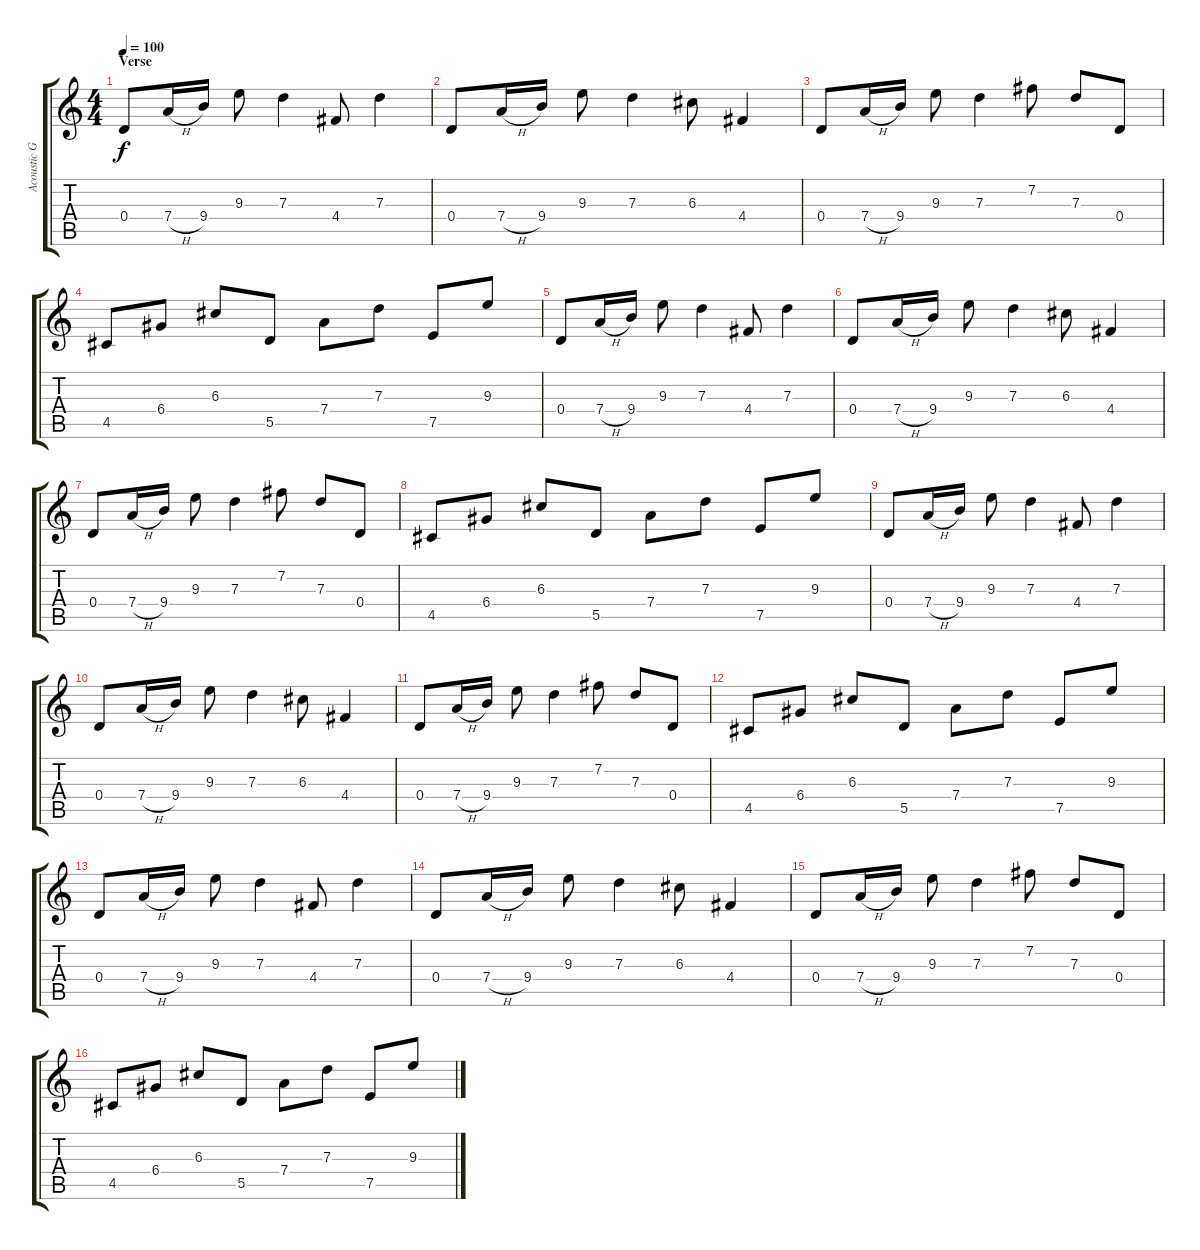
\track ("Acoustic Guitar" "Acoustic G") {instrument acousticguitarsteel}
\staff {score tabs}
\tuning (E4 B3 G3 D3 A2 E2) {hide}
\ts (4 4)
\section ("" "Verse")
\tempo 100
\clef g2
\ks c
0.4.8{dy f} 7.4{h}.16 9.4.16 9.3.8 7.3.4 4.4.8 7.3.4 |
0.4.8 7.4{h}.16 9.4.16 9.3.8 7.3.4 6.3.8 4.4.4 |
0.4.8 7.4{h}.16 9.4.16 9.3.8 7.3.4 7.2.8 7.3.8 0.4.8 |
4.5.8 6.4.8 6.3.8 5.5.8 7.4.8 7.3.8 7.5.8 9.3.8 |
0.4.8 7.4{h}.16 9.4.16 9.3.8 7.3.4 4.4.8 7.3.4 |
0.4.8 7.4{h}.16 9.4.16 9.3.8 7.3.4 6.3.8 4.4.4 |
0.4.8 7.4{h}.16 9.4.16 9.3.8 7.3.4 7.2.8 7.3.8 0.4.8 |
4.5.8 6.4.8 6.3.8 5.5.8 7.4.8 7.3.8 7.5.8 9.3.8 |
0.4.8 7.4{h}.16 9.4.16 9.3.8 7.3.4 4.4.8 7.3.4 |
0.4.8 7.4{h}.16 9.4.16 9.3.8 7.3.4 6.3.8 4.4.4 |
0.4.8 7.4{h}.16 9.4.16 9.3.8 7.3.4 7.2.8 7.3.8 0.4.8 |
4.5.8 6.4.8 6.3.8 5.5.8 7.4.8 7.3.8 7.5.8 9.3.8 |
0.4.8 7.4{h}.16 9.4.16 9.3.8 7.3.4 4.4.8 7.3.4 |
0.4.8 7.4{h}.16 9.4.16 9.3.8 7.3.4 6.3.8 4.4.4 |
0.4.8 7.4{h}.16 9.4.16 9.3.8 7.3.4 7.2.8 7.3.8 0.4.8 |
4.5.8 6.4.8 6.3.8 5.5.8 7.4.8 7.3.8 7.5.8 9.3.8
